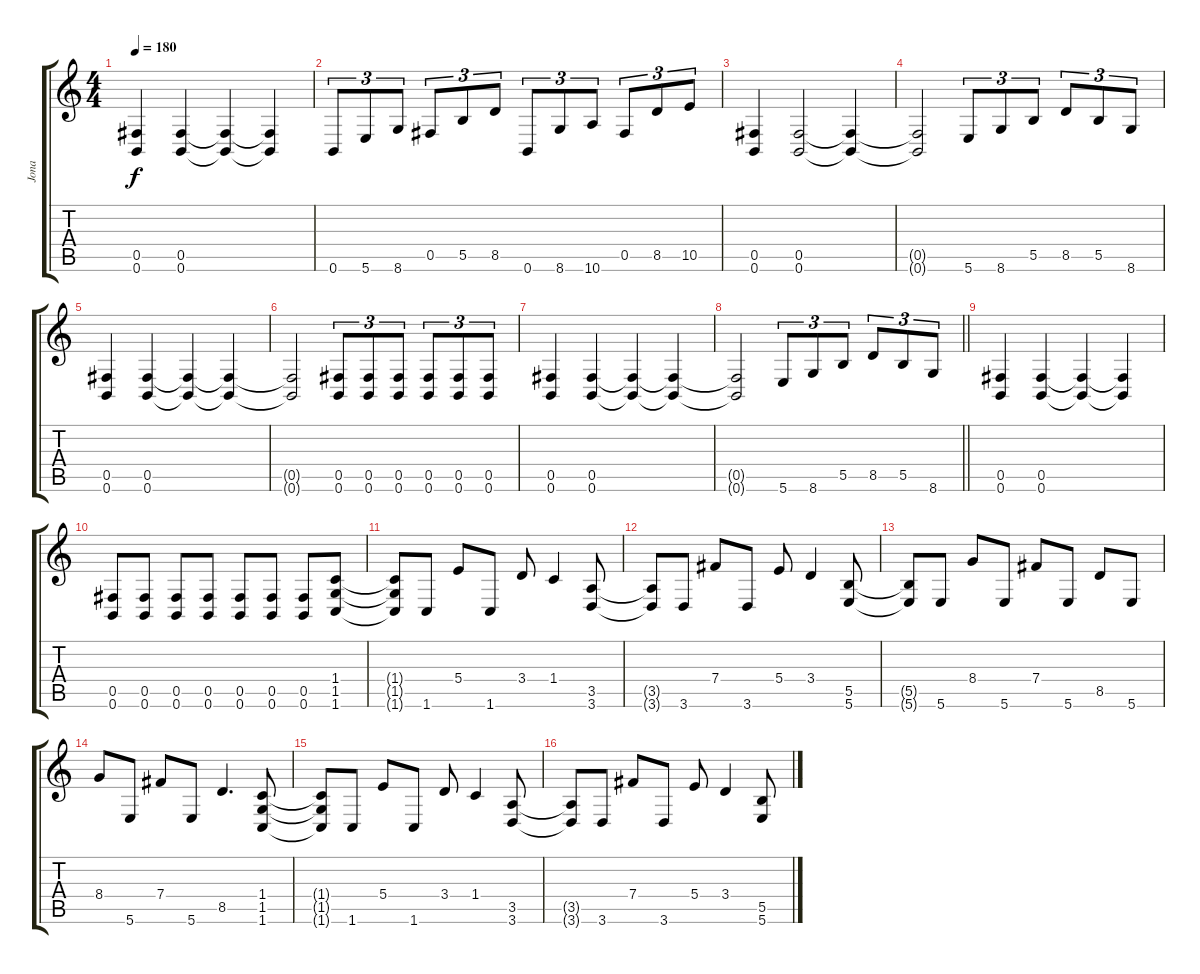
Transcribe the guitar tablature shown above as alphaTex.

\track ("Jona" "Jona") {instrument distortionguitar}
\staff {score tabs}
\tuning (Db4 Ab3 E3 B2 Gb2 B1) {hide}
\ts (4 4)
\tempo 180
\clef g2
\ks c
(0.5 0.6).4{dy f} (0.5 0.6).4 (0.5{t} 0.6{t}).4 (0.5{t} 0.6{t}).4 |
0.6.8{tu (3 2)} 5.6.8{tu (3 2)} 8.6.8{tu (3 2)} 0.5.8{tu (3 2)} 5.5.8{tu (3 2)} 8.5.8{tu (3 2)} 0.6.8{tu (3 2)} 8.6.8{tu (3 2)} 10.6.8{tu (3 2)} 0.5.8{tu (3 2)} 8.5.8{tu (3 2)} 10.5.8{tu (3 2)} |
(0.5 0.6).4 (0.5 0.6).2 (0.5{t} 0.6{t}).4 |
(0.5{t} 0.6{t}).2 5.6.8{tu (3 2)} 8.6.8{tu (3 2)} 5.5.8{tu (3 2)} 8.5.8{tu (3 2)} 5.5.8{tu (3 2)} 8.6.8{tu (3 2)} |
(0.5 0.6).4 (0.5 0.6).4 (0.5{t} 0.6{t}).4 (0.5{t} 0.6{t}).4 |
(0.5{t} 0.6{t}).2 (0.5 0.6).8{tu (3 2)} (0.5 0.6).8{tu (3 2)} (0.5 0.6).8{tu (3 2)} (0.5 0.6).8{tu (3 2)} (0.5 0.6).8{tu (3 2)} (0.5 0.6).8{tu (3 2)} |
(0.5 0.6).4 (0.5 0.6).4 (0.5{t} 0.6{t}).4 (0.5{t} 0.6{t}).4 |
\barLineRight lightlight
(0.5{t} 0.6{t}).2 5.6.8{tu (3 2)} 8.6.8{tu (3 2)} 5.5.8{tu (3 2)} 8.5.8{tu (3 2)} 5.5.8{tu (3 2)} 8.6.8{tu (3 2)} |
(0.5 0.6).4 (0.5 0.6).4 (0.5{t} 0.6{t}).4 (0.5{t} 0.6{t}).4 |
(0.5 0.6).8 (0.5 0.6).8 (0.5 0.6).8 (0.5 0.6).8 (0.5 0.6).8 (0.5 0.6).8 (0.5 0.6).8 (1.4 1.5 1.6).8 |
(1.4{t} 1.5{t} 1.6{t}).8 1.6.8 5.4.8 1.6.8 3.4.8 1.4.4 (3.5 3.6).8 |
(3.5{t} 3.6{t}).8 3.6.8 7.4.8 3.6.8 5.4.8 3.4.4 (5.5 5.6).8 |
(5.5{t} 5.6{t}).8 5.6.8 8.4.8 5.6.8 7.4.8 5.6.8 8.5.8 5.6.8 |
8.4.8 5.6.8 7.4.8 5.6.8 8.5.4{d} (1.4 1.5 1.6).8 |
(1.4{t} 1.5{t} 1.6{t}).8 1.6.8 5.4.8 1.6.8 3.4.8 1.4.4 (3.5 3.6).8 |
(3.5{t} 3.6{t}).8 3.6.8 7.4.8 3.6.8 5.4.8 3.4.4 (5.5 5.6).8
